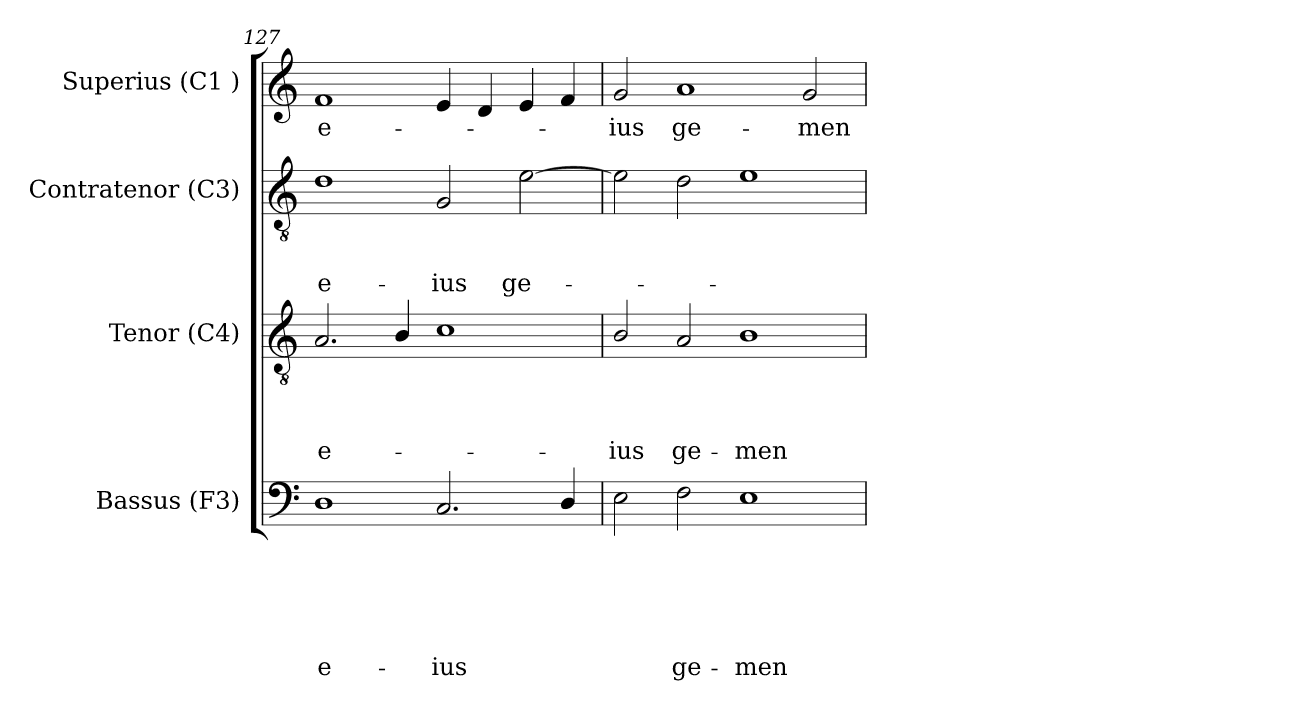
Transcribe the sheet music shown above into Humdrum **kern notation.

**kern	**text	**text	**text	**text	**text	**text	**kern	**text	**text	**text	**text	**kern	**text	**text	**text	**kern	**text
*part4	*part4	*part4	*part4	*part4	*part4	*part4	*part3	*part3	*part3	*part3	*part3	*part2	*part2	*part2	*part2	*part1	*part1
*staff4	*staff4	*staff4	*staff4	*staff4	*staff4	*staff4	*staff3	*staff3	*staff3	*staff3	*staff3	*staff2	*staff2	*staff2	*staff2	*staff1	*staff1
*I"Bassus (F3)	*	*	*	*	*	*	*I"Tenor (C4)	*	*	*	*	*I"Contratenor (C3)	*	*	*	*I"Superius (C1 )	*
*I'Bass.	*	*	*	*	*	*	*I'T.	*	*	*	*	*I'C.	*	*	*	*I'S.	*
!!LO:LB:g=z
*clefF4	*	*	*	*	*	*	*clefGv2	*	*	*	*	*clefGv2	*	*	*	*clefG2	*
*k[]	*	*	*	*	*	*	*k[]	*	*	*	*	*k[]	*	*	*	*k[]	*
*C:	*	*	*	*	*	*	*C:	*	*	*	*	*C:	*	*	*	*C:	*
=127	=127	=127	=127	=127	=127	=127	=127	=127	=127	=127	=127	=127	=127	=127	=127	=127	=127
!	!	!	!	!	!	!LO:LY:b:rj	!	!	!	!	!LO:LY:b:rj	!	!	!	!LO:LY:b:rj	!	!LO:LY:b:rj
1D	.	.	.	.	.	e-	2.A/	.	.	.	e-	1d	.	.	e-	1f	e-
.	.	.	.	.	.	.	4B/	.	.	.	.	.	.	.	.	.	.
!	!	!	!	!	!	!LO:LY:b	!	!	!	!	!	!	!	!	!LO:LY:b	!	!
2.C/	.	.	.	.	.	-ius	1c	.	.	.	.	2G/	.	.	-ius	4e/	.
.	.	.	.	.	.	.	.	.	.	.	.	.	.	.	.	4d/	.
!	!	!	!	!	!	!	!	!	!	!	!	!	!	!	!LO:LY:b	!	!
.	.	.	.	.	.	.	.	.	.	.	.	[>2e\	.	.	ge-	4e/	.
4D/	.	.	.	.	.	.	.	.	.	.	.	.	.	.	.	4f/	.
=128	=128	=128	=128	=128	=128	=128	=128	=128	=128	=128	=128	=128	=128	=128	=128	=128	=128
!	!	!	!	!	!	!	!	!	!	!	!LO:LY:b	!	!	!	!	!	!LO:LY:b
2E\	.	.	.	.	.	.	2B/	.	.	.	-ius	2e\]	.	.	.	2g/	-ius
!	!	!	!	!	!	!LO:LY:b	!	!	!	!	!LO:LY:b	!	!	!	!	!	!LO:LY:b
2F\	.	.	.	.	.	ge-	2A/	.	.	.	ge-	2d\	.	.	.	1a	ge-
!	!	!	!	!	!	!LO:LY:b	!	!	!	!	!LO:LY:b	!	!	!	!	!	!
1E	.	.	.	.	.	-men-	1B	.	.	.	-men-	1e	.	.	.	.	.
!	!	!	!	!	!	!	!	!	!	!	!	!	!	!	!	!	!LO:LY:b
.	.	.	.	.	.	.	.	.	.	.	.	.	.	.	.	2g/	-men-
=	=	=	=	=	=	=	=	=	=	=	=	=	=	=	=	=	=
*-	*-	*-	*-	*-	*-	*-	*-	*-	*-	*-	*-	*-	*-	*-	*-	*-	*-
